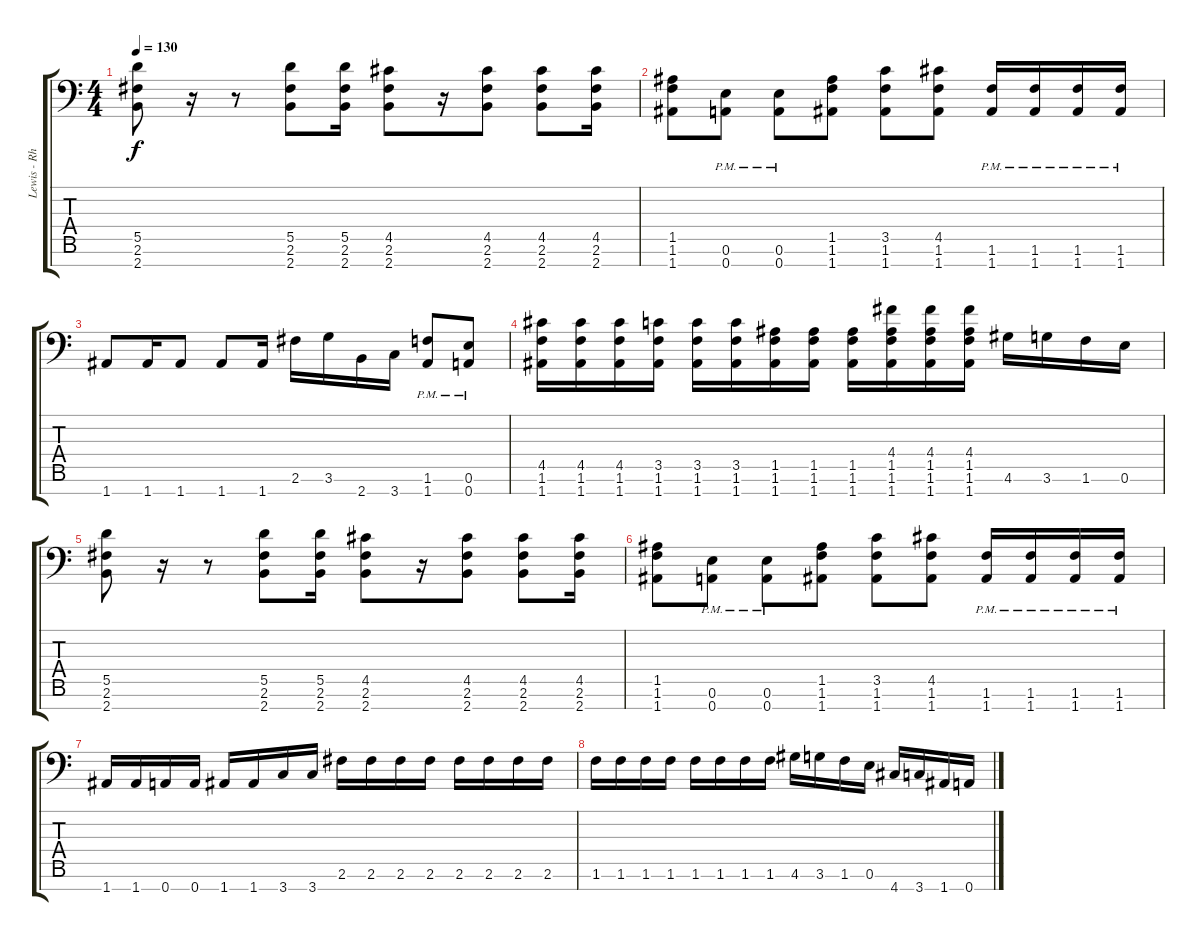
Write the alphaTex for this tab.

\track ("Lewis - Rhythm" "Lewis - Rh") {instrument distortionguitar}
\staff {score tabs}
\tuning (E4 B3 G3 D3 A2 E2 A1) {hide}
\ts (4 4)
\tempo 130
\clef f4
\ks c
(5.5 2.6 2.7).8{dy f} r.16 r.8 (5.5 2.6 2.7).8 (5.5 2.6 2.7).16 (4.5 2.6 2.7).8 r.16 (4.5 2.6 2.7).8 (4.5 2.6 2.7).8 (4.5 2.6 2.7).16 |
(1.5 1.6 1.7).8 (0.6{pm} 0.7{pm}).8 (0.6{pm} 0.7{pm}).8 (1.5 1.6 1.7).8 (3.5 1.6 1.7).8 (4.5 1.6 1.7).8 (1.6{pm} 1.7{pm}).16 (1.6{pm} 1.7{pm}).16 (1.6{pm} 1.7{pm}).16 (1.6{pm} 1.7{pm}).16 |
1.7.8 1.7.16 1.7.8 1.7.8 1.7.16 2.6.16 3.6.16 2.7.16 3.7.16 (1.6{pm} 1.7{pm}).8 (0.6{pm} 0.7{pm}).8 |
(4.5 1.6 1.7).16 (4.5 1.6 1.7).16 (4.5 1.6 1.7).16 (3.5 1.6 1.7).16 (3.5 1.6 1.7).16 (3.5 1.6 1.7).16 (1.5 1.6 1.7).16 (1.5 1.6 1.7).16 (1.5 1.6 1.7).16 (4.4 1.5 1.6 1.7).16 (4.4 1.5 1.6 1.7).16 (4.4 1.5 1.6 1.7).16 4.6.16 3.6.16 1.6.16 0.6.16 |
(5.5 2.6 2.7).8 r.16 r.8 (5.5 2.6 2.7).8 (5.5 2.6 2.7).16 (4.5 2.6 2.7).8 r.16 (4.5 2.6 2.7).8 (4.5 2.6 2.7).8 (4.5 2.6 2.7).16 |
(1.5 1.6 1.7).8 (0.6{pm} 0.7{pm}).8 (0.6{pm} 0.7{pm}).8 (1.5 1.6 1.7).8 (3.5 1.6 1.7).8 (4.5 1.6 1.7).8 (1.6{pm} 1.7{pm}).16 (1.6{pm} 1.7{pm}).16 (1.6{pm} 1.7{pm}).16 (1.6{pm} 1.7{pm}).16 |
1.7.16 1.7.16 0.7.16 0.7.16 1.7.16 1.7.16 3.7.16 3.7.16 2.6.16 2.6.16 2.6.16 2.6.16 2.6.16 2.6.16 2.6.16 2.6.16 |
1.6.16 1.6.16 1.6.16 1.6.16 1.6.16 1.6.16 1.6.16 1.6.16 4.6.16 3.6.16 1.6.16 0.6.16 4.7.16 3.7.16 1.7.16 0.7.16
